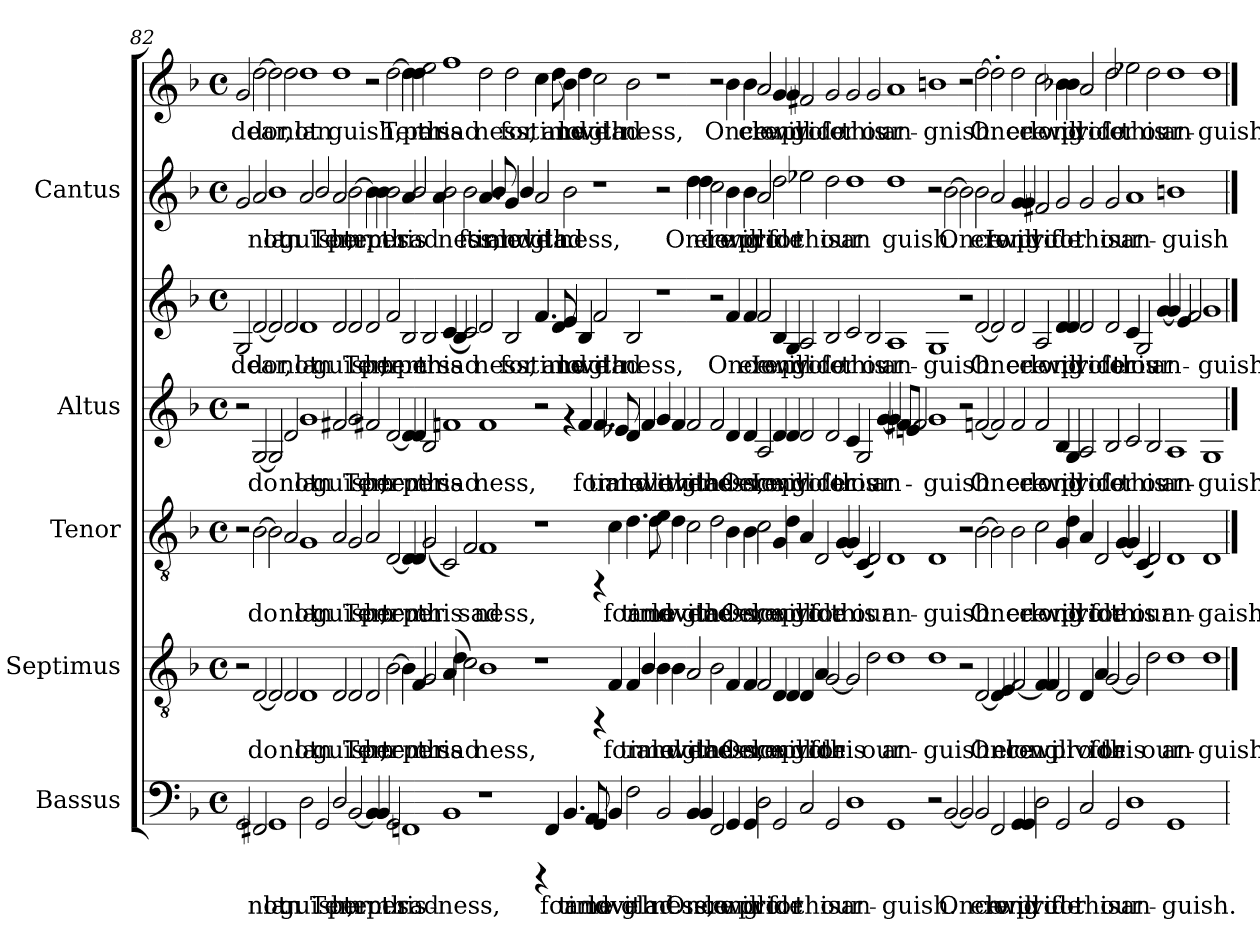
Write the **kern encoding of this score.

**kern	**text	**kern	**text	**kern	**text	**kern	**text	**kern	**text	**kern	**text	**kern	**text
*part5	*part5	*part4	*part4	*part3	*part3	*part2	*part2	*part2	*part2	*part1	*part1	*part1	*part1
*staff7	*staff7	*staff6	*staff6	*staff5	*staff5	*staff4	*staff4	*staff3	*staff3	*staff2	*staff2	*staff1	*staff1
*I"Bassus	*	*I"Septimus	*	*I"Tenor	*	*I"Altus	*	*	*	*I"Cantus	*	*	*
!!LO:PB:g=z
*clefF4	*	*clefGv2	*	*clefGv2	*	*clefG2	*	*clefG2	*	*clefG2	*	*clefG2	*
*k[b-]	*	*k[b-]	*	*k[b-]	*	*k[b-]	*	*k[b-]	*	*k[b-]	*	*k[b-]	*
*F:	*	*F:	*	*F:	*	*F:	*	*F:	*	*F:	*	*F:	*
*M4/4	*	*M4/4	*	*M4/4	*	*M4/4	*	*M4/4	*	*M4/4	*	*M4/4	*
*met(c)	*	*met(c)	*	*met(c)	*	*met(c)	*	*met(c)	*	*met(c)	*	*met(c)	*
=82	=82	=82	=82	=82	=82	=82	=82	=82	=82	=82	=82	=82	=82
!	!LO:LY:b:cj	!	!	!	!	!	!	!	!LO:LY:b:cj	!	!LO:LY:b:cj	!	!LO:LY:b
2GG/	.	2r	.	2r	.	2r	.	2G/	dear,	2g/	.	2g/	dear,
!	!LO:LY:b:cj	!	!LO:LY:b:cj	!	!LO:LY:b:cj	!	!LO:LY:b:cj	!	!LO:LY:b:cj	!	!LO:LY:b:cj	!	!LO:LY:b
2FF#X/	not	[<2D/	do	[>2B-\	do	[<2G/	do	[<2d/	do	2a/	not	[>2dd\	do
!	!LO:LY:b:cj	!	!LO:LY:b:cj	!	!LO:LY:b:cj	!	!LO:LY:b:cj	!	!LO:LY:b:cj	!	!LO:LY:b:cj	!	!LO:LY:b
1GG	lan-	2D/]	.	2B-\]	.	2G/]	.	2d/]	.	1b-	lan-	2dd\]	.
!	!	!	!LO:LY:b:cj	!	!LO:LY:b:cj	!	!LO:LY:b:cj	!	!LO:LY:b:cj	!	!	!	!LO:LY:b
.	.	2D/	not	2A/	not	2d/	not	2d/	not	.	.	2dd\	not
!	!LO:LY:b:cj	!	!LO:LY:b:cj	!	!LO:LY:b:cj	!	!LO:LY:b:cj	!	!LO:LY:b:cj	!	!LO:LY:b:cj	!	!LO:LY:b
2D\	-guish,	1D	lan-	1G	lan-	1g	lan-	1d	lan-	2a/	-guish,	1dd	lan-
!	!LO:LY:b:cj	!	!	!	!	!	!	!	!	!	!LO:LY:b:cj	!	!
2GG/	Tem-	.	.	.	.	.	.	.	.	2b-/	Tem-	.	.
!	!LO:LY:b:cj	!	!LO:LY:b:cj	!	!LO:LY:b:cj	!	!LO:LY:b:cj	!	!LO:LY:b:cj	!	!LO:LY:b:cj	!	!LO:LY:b
2D/	-per	2D/	-guish,	2A/	-guish,	2f#X/	-guish,	2d/	-guish,	2a/	-per,	1dd	-guish,
!	!LO:LY:b:cj	!	!LO:LY:b:cj	!	!LO:LY:b:cj	!	!LO:LY:b:cj	!	!LO:LY:b:cj	!	!LO:LY:b:cj	!	!
[<2BB-/	tem-	2D/	Tem-	2G/	Tem-	2g/	Tem-	2d/	Tem-	[>2b-\	tem-	.	.
!	!LO:LY:b:cj	!	!LO:LY:b:cj	!	!LO:LY:b:cj	!	!LO:LY:b:cj	!	!LO:LY:b:cj	!	!LO:LY:b:cj	!	!
4BB-/]	-	2D/	-per	2A/	-per	2f#X/	-per	2d/	-per	4b-\]	-	2r	.
!	!LO:LY:b:cj	!	!	!	!	!	!	!	!	!	!LO:LY:b:cj	!	!
4BB-/	per	.	.	.	.	.	.	.	.	4b-\	per	.	.
!	!LO:LY:b:cj	!	!LO:LY:b:cj	!	!LO:LY:b:cj	!	!LO:LY:b:cj	!	!LO:LY:b:cj	!	!LO:LY:b:cj	!	!LO:LY:b
2GG/	this	[>2B-\	tem-	[<2D/	tem-	[<2d/	tem-	2f/	tem-	2b-\	this	[>2dd\	Tem-
!	!LO:LY:b:cj	!	!LO:LY:b:cj	!	!LO:LY:b:cj	!	!LO:LY:b:cj	!	!LO:LY:b:cj	!	!LO:LY:b:cj	!	!LO:LY:b
1FF	sad-	4B-\]	-	4D/]	-	4d/]	-	2B-/	-per	4a/	sad-	4dd\]	-
!	!	!	!LO:LY:b:cj	!	!LO:LY:b:cj	!	!LO:LY:b:cj	!	!	!	!LO:LY:b:cj	!	!LO:LY:b
.	.	4F/	per	4D/	per	4d/	per	.	.	2b-/	--	4dd\	per
!	!	!	!LO:LY:b:cj	!	!LO:LY:b:cj	!	!LO:LY:b:cj	!	!LO:LY:b:cj	!	!	!	!LO:LY:b
.	.	2G/	this	(<2G/	this	2B-/	this	2B-/	this	.	.	2ee\	this
!	!	!	!	!	!	!	!	!	!	!	!LO:LY:b:cj	!	!
.	.	.	.	.	.	.	.	.	.	4a/	--	.	.
!	!LO:LY:b:cj	!	!LO:LY:b:cj	!	!LO:LY:b:cj	!	!LO:LY:b:cj	!	!LO:LY:b:cj	!	!LO:LY:b:cj	!	!LO:LY:b
1BB-	-ness,	(<4A/	sad-	2C/)	.	1f	sad-	(<4c/	sad-	2b-\	-ness,	1ff	sad-
!	!	!	!LO:LY:b:cj	!	!	!	!	!	!LO:LY:b:cj	!	!	!	!
.	.	4d\	--	.	.	.	.	4B-/	--	.	.	.	.
!	!	!	!LO:LY:b:cj	!	!LO:LY:b:cj	!	!	!	!LO:LY:b:cj	!	!LO:LY:b:cj	!	!
.	.	2c\)	--	2F/	sad-	.	.	2c/)	--	2b-\	for	.	.
!	!	!	!LO:LY:b:cj	!	!LO:LY:b:cj	!	!LO:LY:b:cj	!	!LO:LY:b:cj	!	!LO:LY:b:cj	!	!LO:LY:b
1r	.	1B-	-ness,	1F	-ness,	1f	-ness,	2d/	-ness,	4.a/	time	2dd\	-ness,
!	!	!	!	!	!	!	!	!	!	!	!LO:LY:b:cj	!	!
.	.	.	.	.	.	.	.	.	.	8b-/	and	.	.
!	!	!	!	!	!	!	!	!	!LO:LY:b:cj	!	!LO:LY:b:cj	!	!LO:LY:b
.	.	.	.	.	.	.	.	2B-/	for	4g/	love	2dd\	for
!	!	!	!	!	!	!	!	!	!	!	!LO:LY:b:cj	!	!
.	.	.	.	.	.	.	.	.	.	4b-/	with	.	.
!	!	!	!	!	!	!	!	!	!LO:LY:b:cj	!	!LO:LY:b:cj	!	!LO:LY:b
4rCCC	.	1r	.	1r	.	2r	.	4.f/	time	2a/	glad-	4.cc\	time
!	!LO:LY:a:cj	!	!	!	!	!	!	!	!	!	!	!	!
4FF/	for	.	.	.	.	.	.	.	.	.	.	.	.
!	!	!	!	!	!	!	!	!	!LO:LY:b:cj	!	!	!	!LO:LY:b
.	.	.	.	.	.	.	.	8d/	and	.	.	8dd\	and
!	!LO:LY:a:cj	!	!	!	!	!	!	!	!LO:LY:b:cj	!	!LO:LY:b:cj	!	!LO:LY:b
4.BB-/	time	.	.	.	.	4rf	.	4e/	love	2b-\	-ness,	4b-\	love
!	!	!	!	!	!	!	!LO:LY:b:cj	!	!LO:LY:b:cj	!	!	!	!LO:LY:b
.	.	.	.	.	.	4f/	for	4B-/	with	.	.	4dd\	with
!	!LO:LY:a:cj	!	!	!	!	!	!	!	!	!	!	!	!
8AA/	and	.	.	.	.	.	.	.	.	.	.	.	.
!	!LO:LY:b:cj	!	!	!	!	!	!LO:LY:b:cj	!	!LO:LY:b:cj	!	!	!	!LO:LY:b
4GG/	love	4rFF	.	4rFF	.	4.f/	time	2f/	glad-	1r	.	2cc\	glad-
!	!LO:LY:b:cj	!	!LO:LY:b:cj	!	!LO:LY:b:cj	!	!	!	!	!	!	!	!
4BB-/	with	4F/	for	4c\	for	.	.	.	.	.	.	.	.
!	!	!	!	!	!	!	!LO:LY:b:cj	!	!	!	!	!	!
.	.	.	.	.	.	8e-X/	and	.	.	.	.	.	.
!	!LO:LY:b:cj	!	!LO:LY:b:cj	!	!LO:LY:b:cj	!	!LO:LY:b:cj	!	!LO:LY:b:cj	!	!	!	!LO:LY:b
2F\	glad-	4F/	time	4.d\	time	4d/	love	2B-/	-ness,	.	.	2b-\	-ness,
!	!	!	!LO:LY:b:cj	!	!	!	!LO:LY:b:cj	!	!	!	!	!	!
.	.	4B-/	and	.	.	4f/	with	.	.	.	.	.	.
!	!	!	!	!	!LO:LY:b:cj	!	!	!	!	!	!	!	!
.	.	.	.	8d\	and	.	.	.	.	.	.	.	.
!	!LO:LY:a:cj	!	!LO:LY:a:cj	!	!LO:LY:a:cj	!	!LO:LY:a:cj	!	!	!	!	!	!
2BB-/	-ness,	4B-\	love	4e\	love	4g/	love	1r	.	2r	.	1r	.
!	!	!	!LO:LY:a:cj	!	!LO:LY:a:cj	!	!LO:LY:a:cj	!	!	!	!	!	!
.	.	4B-\	with	4d\	with	4f/	with	.	.	.	.	.	.
!	!LO:LY:a:cj	!	!LO:LY:a:cj	!	!LO:LY:a:cj	!	!LO:LY:a:cj	!	!	!	!LO:LY:b:cj	!	!
4BB-/	Once	2A/	glad-	2c\	glad-	2f/	glad-	.	.	4dd\	Once	.	.
!	!LO:LY:a:cj	!	!	!	!	!	!	!	!	!	!LO:LY:b:cj	!	!
4BB-/	ere	.	.	.	.	.	.	.	.	4dd\	ere	.	.
!	!LO:LY:b:cj	!	!LO:LY:b:cj	!	!LO:LY:b:cj	!	!LO:LY:b:cj	!	!	!	!LO:LY:b:cj	!	!
2FF/	long	2B-\	-ness,	2d\	-ness,	2f/	-ness,	2r	.	2cc\	Iong	2r	.
!	!LO:LY:b:cj	!	!LO:LY:b:cj	!	!LO:LY:b:cj	!	!LO:LY:b:cj	!	!LO:LY:b:cj	!	!LO:LY:b:cj	!	!LO:LY:b
4GG/	will	4F/	Once	4B-\	Once	4d/	Once	4f/	Once	4b-\	will	4b-\	Once
!	!LO:LY:b:cj	!	!LO:LY:b:cj	!	!LO:LY:b:cj	!	!LO:LY:b:cj	!	!LO:LY:b:cj	!	!LO:LY:b:cj	!	!LO:LY:b
4GG/	pro-	4F/	ere	4B-\	ere	4d/	ere	4f/	ere	4b-\	pro-	4b-\	ere
!	!LO:LY:b:cj	!	!LO:LY:b:cj	!	!LO:LY:b:cj	!	!LO:LY:b:cj	!	!LO:LY:b:cj	!	!LO:LY:b:cj	!	!LO:LY:b
2D\	-vide	2F/	long	2c\	long	2A/	Iong	2f/	Iong	2a/	-vide	2a/	long
!	!LO:LY:b:cj	!	!LO:LY:b:cj	!	!LO:LY:b:cj	!	!LO:LY:b:cj	!	!LO:LY:b:cj	!	!LO:LY:b:cj	!	!LO:LY:b
2GG/	for	4D/	will	4G/	will	4d/	will	4B-/	will	2dd\	for	4g/	will
!	!	!	!LO:LY:b:cj	!	!LO:LY:b:cj	!	!LO:LY:b:cj	!	!LO:LY:b:cj	!	!	!	!LO:LY:b
.	.	4D/	pro-	4d\	pro-	4d/	pro-	4G/	pro-	.	.	4g/	pro-
!	!LO:LY:b:cj	!	!LO:LY:b:cj	!	!LO:LY:b:cj	!	!LO:LY:b:cj	!	!LO:LY:b:cj	!	!LO:LY:b:cj	!	!LO:LY:b
2C/	this	4D/	-vide	4A/	-vide	2d/	-vide	2A/	-vide	2ee-X\	this	2f#X/	-vide
!	!	!	!LO:LY:b:cj	!	!LO:LY:b:cj	!	!	!	!	!	!	!	!
.	.	4A/	for	2D/	for	.	.	.	.	.	.	.	.
!	!LO:LY:b:cj	!	!LO:LY:b:cj	!	!	!	!LO:LY:b:cj	!	!LO:LY:b:cj	!	!LO:LY:b:cj	!	!LO:LY:b
2GG/	our	[<2G/	this	.	.	2d/	for	2B-/	for	2dd\	our	2g/	for
!	!	!	!	!	!LO:LY:b:cj	!	!	!	!	!	!	!	!
.	.	.	.	[<4G/	this	.	.	.	.	.	.	.	.
!	!LO:LY:b:cj	!	!LO:LY:b:cj	!	!LO:LY:b:cj	!	!LO:LY:b:cj	!	!LO:LY:b:cj	!	!LO:LY:b:cj	!	!LO:LY:b
1D	an-	2G/]	.	4G/]	.	4c/	this	2c/	this	1dd	an	2g/	this
!	!	!	!	!	!LO:LY:b:cj	!	!LO:LY:b:cj	!	!	!	!	!	!
.	.	.	.	(<4C/	our	2G/	our	.	.	.	.	.	.
!	!	!	!LO:LY:b:cj	!	!LO:LY:b:cj	!	!	!	!LO:LY:b:cj	!	!	!	!LO:LY:b
.	.	2d\	our	2D/)	.	.	.	2B-/	our	.	.	2g/	our
!	!	!	!	!	!	!	!LO:LY:b:cj	!	!	!	!	!	!
.	.	.	.	.	.	[<4g/	an-	.	.	.	.	.	.
!	!LO:LY:b:cj	!	!LO:LY:b:cj	!	!LO:LY:b:cj	!	!	!	!LO:LY:b:cj	!	!LO:LY:b:cj	!	!LO:LY:b
1GG	-guish.	1d	an-	1D	an-	4g/]	.	1A	an-	1dd	guish.	1a	an-
.	.	.	.	.	.	8f#X/L	.	.	.	.	.	.	.
.	.	.	.	.	.	8e/J	.	.	.	.	.	.	.
.	.	.	.	.	.	2f#/	.	.	.	.	.	.	.
!	!	!	!LO:LY:b:cj	!	!LO:LY:b:cj	!	!LO:LY:b:cj	!	!LO:LY:b:cj	!	!	!	!LO:LY:b
2r	.	1d	-guish.	1D	-guish.	1g	-guish.	1G	-guish.	2r	.	1bn	-gnish.
!	!LO:LY:b:cj	!	!	!	!	!	!	!	!	!	!LO:LY:b:cj	!	!
[<2BB-/	Once	.	.	.	.	.	.	.	.	[>2b-\	Once	.	.
!	!LO:LY:b:cj	!	!	!	!	!	!	!	!	!	!LO:LY:b:cj	!	!
2BB-/]	.	2r	.	2r	.	2r	.	2r	.	2b-\]	.	2r	.
!	!LO:LY:b:cj	!	!LO:LY:b:cj	!	!LO:LY:b:cj	!	!LO:LY:b:cj	!	!LO:LY:b:cj	!	!LO:LY:b:cj	!	!LO:LY:b
2BB-/	ere	[<2D/	Once	[>2B-\	Once	[<2f/	Once	[<2d/	Once	2b-\	ere	[>2dd\	Once
!	!LO:LY:b:cj	!	!LO:LY:b:cj	!	!LO:LY:b:cj	!	!LO:LY:b:cj	!	!LO:LY:b:cj	!	!LO:LY:b:cj	!	!LO:LY:b
2FF/	long	4D/]	.	2B-\]	.	2f/]	.	2d/]	.	2a/	Iong	2dd'>\]	.
!	!	!	!LO:LY:b:cj	!	!	!	!	!	!	!	!	!	!
.	.	4E/	ere	.	.	.	.	.	.	.	.	.	.
!	!LO:LY:b:cj	!	!LO:LY:b:cj	!	!LO:LY:b:cj	!	!LO:LY:b:cj	!	!LO:LY:b:cj	!	!LO:LY:b:cj	!	!LO:LY:b
4GG/	will	[<2F/	long	2B-\	ere	2f/	ere	2d/	ere	4g/	will	2dd\	ere
!	!LO:LY:b:cj	!	!	!	!	!	!	!	!	!	!LO:LY:b:cj	!	!
4GG/	pro-	.	.	.	.	.	.	.	.	4g/	pro-	.	.
!	!LO:LY:b:cj	!	!LO:LY:b:cj	!	!LO:LY:b:cj	!	!LO:LY:b:cj	!	!LO:LY:b:cj	!	!LO:LY:b:cj	!	!LO:LY:b
2D\	-vide	4F/]	.	2c\	long	2f/	long	2A/	long	2f#X/	-vide	2cc\	long
!	!	!	!LO:LY:b:cj	!	!	!	!	!	!	!	!	!	!
.	.	4F/	will	.	.	.	.	.	.	.	.	.	.
!	!LO:LY:b:cj	!	!LO:LY:b:cj	!	!LO:LY:b:cj	!	!LO:LY:b:cj	!	!LO:LY:b:cj	!	!LO:LY:b:cj	!	!LO:LY:b
2GG/	for	2D/	pro-	4G/	will	4B-/	will	4d/	will	2g/	for	4b-\	will
!	!	!	!	!	!LO:LY:b:cj	!	!LO:LY:b:cj	!	!LO:LY:b:cj	!	!	!	!LO:LY:b
.	.	.	.	4d\	pro-	4G/	pro-	4d/	pro-	.	.	4b-\	pro-
!	!LO:LY:b:cj	!	!LO:LY:b:cj	!	!LO:LY:b:cj	!	!LO:LY:b:cj	!	!LO:LY:b:cj	!	!LO:LY:b:cj	!	!LO:LY:b
2C/	this	4D/	-vide	4A/	-vide	2A/	-vide	2d/	-vide	2g/	this	2a/	-vide
!	!	!	!LO:LY:b:cj	!	!LO:LY:b:cj	!	!	!	!	!	!	!	!
.	.	4A/	for	2D/	for	.	.	.	.	.	.	.	.
!	!LO:LY:b:cj	!	!LO:LY:b:cj	!	!	!	!LO:LY:b:cj	!	!LO:LY:b:cj	!	!LO:LY:b:cj	!	!LO:LY:b
2GG/	our	[<2G/	this	.	.	2B-/	for	2d/	for	2g/	our	2dd\	for
!	!	!	!	!	!LO:LY:b:cj	!	!	!	!	!	!	!	!
.	.	.	.	[<4G/	this	.	.	.	.	.	.	.	.
!	!LO:LY:b:cj	!	!LO:LY:b:cj	!	!LO:LY:b:cj	!	!LO:LY:b:cj	!	!LO:LY:b:cj	!	!LO:LY:b:cj	!	!LO:LY:b
1D	an-	2G/]	.	4G/]	.	2c/	this	4c/	this	1a	an-	2ee-X\	this
!	!	!	!	!	!LO:LY:b:cj	!	!	!	!LO:LY:b:cj	!	!	!	!
.	.	.	.	(<4C/	our	.	.	2G/	our	.	.	.	.
!	!	!	!LO:LY:b:cj	!	!LO:LY:b:cj	!	!LO:LY:b:cj	!	!	!	!	!	!LO:LY:b
.	.	2d\	our	2D/)	.	2B-/	our	.	.	.	.	2dd\	our
!	!	!	!	!	!	!	!	!	!LO:LY:b:cj	!	!	!	!
.	.	.	.	.	.	.	.	[<4g/	an-	.	.	.	.
!	!LO:LY:b:cj	!	!LO:LY:b:cj	!	!LO:LY:b:cj	!	!LO:LY:b:cj	!	!	!	!LO:LY:b:cj	!	!LO:LY:b
1GG	-guish.	1d	an-	1D	an-	1A	an-	4g/]	.	1bn	-guish	1dd	an-
.	.	.	.	.	.	.	.	4e/	.	.	.	.	.
.	.	.	.	.	.	.	.	2f/	.	.	.	.	.
!	!	!	!LO:LY:b:cj	!	!LO:LY:b:cj	!	!LO:LY:b:cj	!	!LO:LY:b:cj	!	!	!	!LO:LY:b
1ryy	.	1d	-guish.	1D	-gaish.	1G	-guish.	1g	-guish.	1ryy	.	1dd	-guish.
=	==	==	==	==	==	==	==	==	==	==	==	==	==
*-	*-	*-	*-	*-	*-	*-	*-	*-	*-	*-	*-	*-	*-
